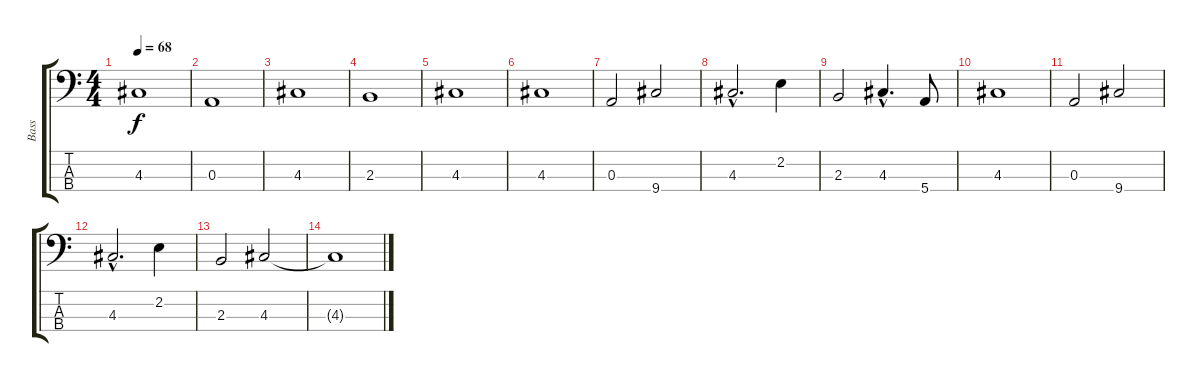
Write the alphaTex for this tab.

\track ("Bass" "Bass") {instrument electricbassfinger}
\staff {score tabs}
\tuning (G2 D2 A1 E1) {hide}
\ts (4 4)
\tempo 68
\clef f4
\ks c
4.3.1{dy f} |
0.3.1 |
4.3.1 |
2.3.1 |
4.3.1 |
4.3.1 |
0.3.2 9.4.2 |
4.3{hac}.2{d} 2.2.4 |
2.3.2 4.3{hac}.4{d} 5.4.8 |
4.3.1 |
0.3.2 9.4.2 |
4.3{hac}.2{d} 2.2.4 |
2.3.2 4.3.2 |
4.3{t}.1
